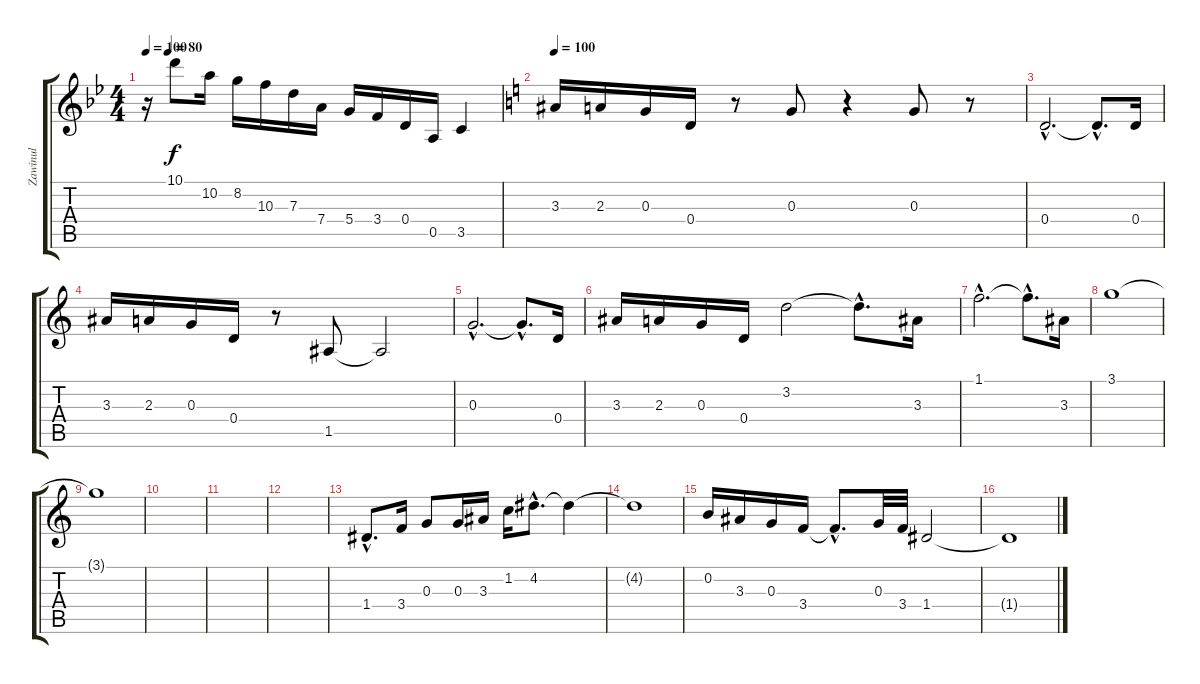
\track ("Zawinul" "Zawinul") {instrument electricguitarjazz}
\staff {score tabs}
\tuning (E4 B3 G3 D3 A2 E2) {hide}
\ts (4 4)
\tempo 100
\tempo (80 0.0625)
\tempo 100
\clef g2
\ks bb
r.16{dy f instrument electricguitarjazz} 10.1.8 10.2.16 8.2.16 10.3.16 7.3.16 7.4.16 5.4.16 3.4.16 0.4.16 0.5.16 3.5.4 |
\tempo 100
\ks c
3.3.16 2.3.16 0.3.16 0.4.16 r.8 0.3.8 r.4 0.3.8 r.8 |
0.4{hac}.2{d} 0.4{hac t}.8{d} 0.4.16 |
3.3.16 2.3.16 0.3.16 0.4.16 r.8 1.5.8 1.5{t}.2 |
0.3{hac}.2{d} 0.3{hac t}.8{d} 0.4.16 |
3.3.16 2.3.16 0.3.16 0.4.16 3.2.2 3.2{hac t}.8{d} 3.3.16 |
1.1{hac}.2{d} 1.1{hac t}.8{d} 3.3.16 |
3.1.1 |
3.1{t}.1 |
|
|
|
1.4{hac}.8{d} 3.4.16 0.3.8 0.3.16 3.3.16 1.2.16 4.2{hac}.8{d} 4.2{t}.4 |
4.2{t}.1 |
0.2.16 3.3.16 0.3.16 3.4.16 3.4{hac t}.8{d} 0.3.32 3.4.32 1.4.2 |
1.4{t}.1
